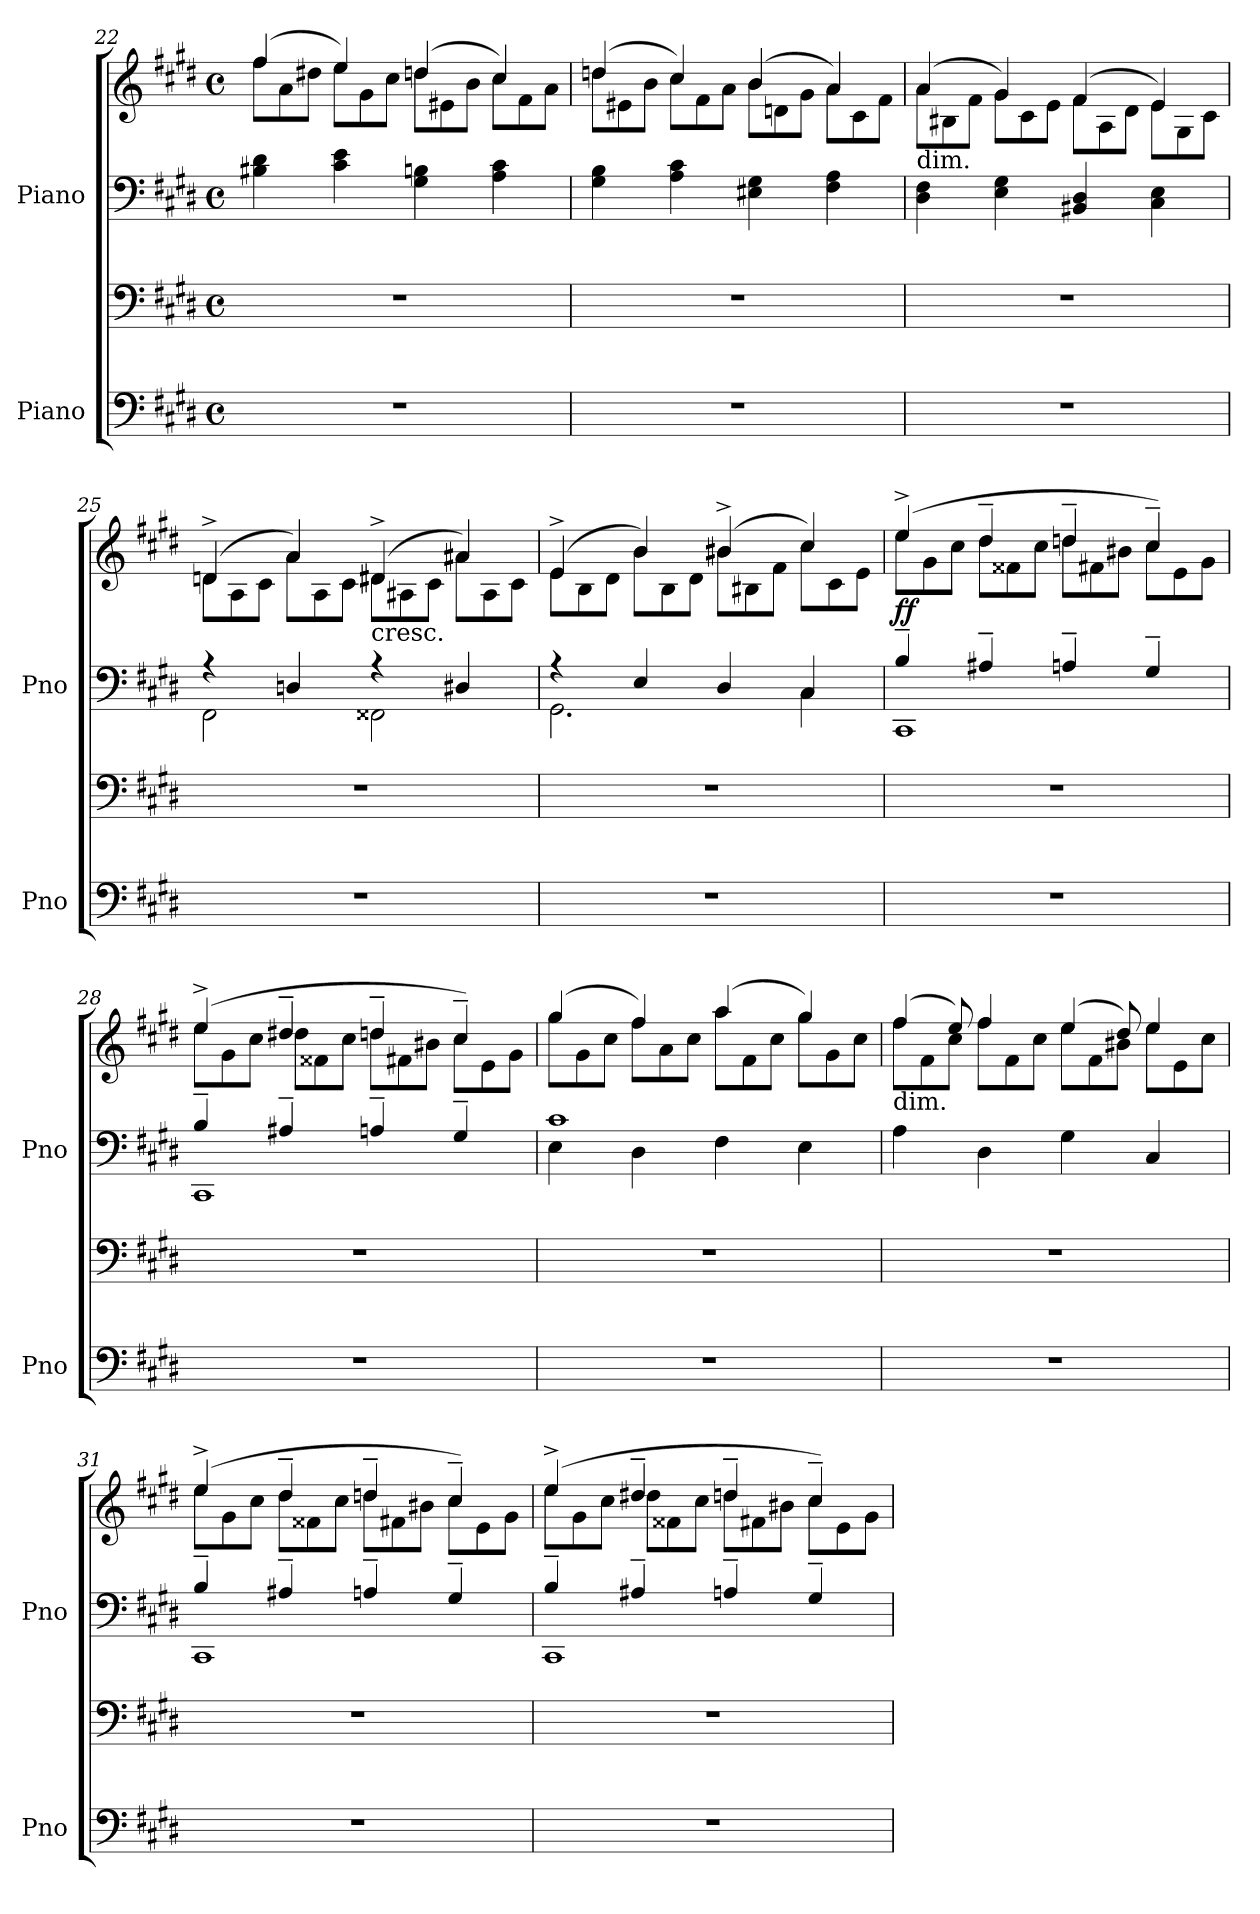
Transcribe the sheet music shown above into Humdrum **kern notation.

**kern	**kern	**kern	**kern	**dynam
*part2	*part2	*part1	*part1	*part1
*staff4	*staff3	*staff2	*staff1	*staff1/2
*I"Piano	*	*I"Piano	*	*
*I'Pno	*	*I'Pno	*	*
*clefF4	*clefF4	*clefF4	*clefG2	*
*k[f#c#g#d#]	*k[f#c#g#d#]	*k[f#c#g#d#]	*k[f#c#g#d#]	*
*E:	*E:	*E:	*E:	*
*M4/4	*M4/4	*M4/4	*M4/4	*
*met(c)	*met(c)	*met(c)	*met(c)	*
=22	=22	=22	=22	=22
*	*	*	*^	*
*	*	*	*	*Xtuplet	*
1r	1r	4B#X\ 4d#\	(4ff#/	12ff#\L	.
.	.	.	.	12a\	.
.	.	.	.	12dd#X\J	.
.	.	4c#\ 4e\	4ee/)	12ee\L	.
.	.	.	.	12g#\	.
.	.	.	.	12cc#\J	.
.	.	4G#\ 4Bn\	(4ddn/	12dd\L	.
.	.	.	.	12e#X\	.
.	.	.	.	12b\J	.
.	.	4A\ 4c#\	4cc#/)	12cc#\L	.
.	.	.	.	12f#\	.
.	.	.	.	12a\J	.
!!LO:LB:g=z	!!
=23	=23	=23	=23	=23	=23
1r	1r	4G#\ 4B\	(4ddn/	12dd\L	.
.	.	.	.	12e#X\	.
.	.	.	.	12b\J	.
.	.	4A\ 4c#\	4cc#/)	12cc#\L	.
.	.	.	.	12f#\	.
.	.	.	.	12a\J	.
.	.	4E#X\ 4G#\	(4b/	12b\L	.
.	.	.	.	12dn\	.
.	.	.	.	12g#\J	.
.	.	4F#\ 4A\	4a/)	12a\L	.
.	.	.	.	12c#\	.
.	.	.	.	12f#\J	.
=24	=24	=24	=24	=24	=24
!	!	!	!LO:TX:b:t=dim.	!	!
1r	1r	4D#\ 4F#\	(4a/	12a\L	.
.	.	.	.	12B#X\	.
.	.	.	.	12f#\J	.
.	.	4E\ 4G#\	4g#/)	12g#\L	.
.	.	.	.	12c#\	.
.	.	.	.	12e\J	.
.	.	4BB#X/ 4D#/	(4f#/	12f#\L	.
.	.	.	.	12A\	.
.	.	.	.	12d#\J	.
.	.	4C#\ 4E\	4e/)	12e\L	.
.	.	.	.	12G#\	.
.	.	.	.	12c#\J	.
=25	=25	=25	=25	=25	=25
*	*	*^	*	*	*
1r	1r	4rA	2FF#\	(4dn^/	12d\L	.
.	.	.	.	.	12A\	.
.	.	.	.	.	12c#\J	.
.	.	4Dn/	.	4a/)	12a\L	.
.	.	.	.	.	12A\	.
.	.	.	.	.	12c#\J	.
!	!	!	!	!LO:TX:b:t=cresc.	!	!
.	.	4rA	2FF##X\	(4d#X^/	12d#\L	.
.	.	.	.	.	12A#X\	.
.	.	.	.	.	12c#\J	.
.	.	4D#X/	.	4a#X/)	12a#\L	.
.	.	.	.	.	12A#\	.
.	.	.	.	.	12c#\J	.
!!LO:LB:g=z	!!
=26	=26	=26	=26	=26	=26	=26
1r	1r	4rA	2.GG#\	(4e^/	12e\L	.
.	.	.	.	.	12B\	.
.	.	.	.	.	12d#\J	.
.	.	4E/	.	4b/)	12b\L	.
.	.	.	.	.	12B\	.
.	.	.	.	.	12d#\J	.
.	.	4D#/	.	(4b#X^/	12b#\L	.
.	.	.	.	.	12B#X\	.
.	.	.	.	.	12f#\J	.
.	.	4C#/	4C#\	4cc#/)	12cc#\L	.
.	.	.	.	.	12c#\	.
.	.	.	.	.	12e\J	.
=27	=27	=27	=27	=27	=27	=27
!	!	!	!	!	!	!LO:DY:a=2
1r	1r	4B~/	1CC#	(4ee^/	12ee\L	ff
.	.	.	.	.	12g#\	.
.	.	.	.	.	12cc#\J	.
.	.	4A#X~/	.	4dd#~/	12dd#\L	.
.	.	.	.	.	12f##X\	.
.	.	.	.	.	12cc#\J	.
.	.	4An~/	.	4ddn~/	12dd\L	.
.	.	.	.	.	12f#X\	.
.	.	.	.	.	12b#X\J	.
.	.	4G#~/	.	4cc#~/)	12cc#\L	.
.	.	.	.	.	12e\	.
.	.	.	.	.	12g#\J	.
=28	=28	=28	=28	=28	=28	=28
1r	1r	4B~/	1CC#	(4ee^/	12ee\L	.
.	.	.	.	.	12g#\	.
.	.	.	.	.	12cc#\J	.
.	.	4A#X~/	.	4dd#X~/	12dd#\L	.
.	.	.	.	.	12f##X\	.
.	.	.	.	.	12cc#\J	.
.	.	4An~/	.	4ddn~/	12dd\L	.
.	.	.	.	.	12f#X\	.
.	.	.	.	.	12b#X\J	.
.	.	4G#~/	.	4cc#~/)	12cc#\L	.
.	.	.	.	.	12e\	.
.	.	.	.	.	12g#\J	.
!!LO:PB:g=z	!!
=29	=29	=29	=29	=29	=29	=29
1r	1r	1c#	4E\	(4gg#/	12gg#\L	.
.	.	.	.	.	12g#\	.
.	.	.	.	.	12cc#\J	.
.	.	.	4D#\	4ff#/)	12ff#\L	.
.	.	.	.	.	12a\	.
.	.	.	.	.	12cc#\J	.
.	.	.	4F#\	(4aa/	12aa\L	.
.	.	.	.	.	12f#\	.
.	.	.	.	.	12cc#\J	.
.	.	.	4E\	4gg#/)	12gg#\L	.
.	.	.	.	.	12g#\	.
.	.	.	.	.	12cc#\J	.
*	*	*v	*v	*	*	*
=30	=30	=30	=30	=30	=30
!	!	!	!LO:TX:b:t=dim.	!	!
1r	1r	4A\	(6ff#/	12ff#\L	.
.	.	.	.	12f#\	.
.	.	.	12ee/)	12cc#\J	.
.	.	4D#\	4ff#/	12ff#\L	.
.	.	.	.	12f#\	.
.	.	.	.	12cc#\J	.
.	.	4G#\	(6ee/	12ee\L	.
.	.	.	.	12f#\	.
.	.	.	12dd#/)	12b#X\J	.
.	.	4C#/	4ee/	12ee\L	.
.	.	.	.	12e\	.
.	.	.	.	12cc#\J	.
=31	=31	=31	=31	=31	=31
*	*	*^	*	*	*
1r	1r	4B~/	1CC#	(4ee^/	12ee\L	.
.	.	.	.	.	12g#\	.
.	.	.	.	.	12cc#\J	.
.	.	4A#X~/	.	4dd#~/	12dd#\L	.
.	.	.	.	.	12f##X\	.
.	.	.	.	.	12cc#\J	.
.	.	4An~/	.	4ddn~/	12dd\L	.
.	.	.	.	.	12f#X\	.
.	.	.	.	.	12b#X\J	.
.	.	4G#~/	.	4cc#~/)	12cc#\L	.
.	.	.	.	.	12e\	.
.	.	.	.	.	12g#\J	.
!!LO:LB:g=z	!!
=32	=32	=32	=32	=32	=32	=32
1r	1r	4B~/	1CC#	(4ee^/	12ee\L	.
.	.	.	.	.	12g#\	.
.	.	.	.	.	12cc#\J	.
.	.	4A#X~/	.	4dd#X~/	12dd#\L	.
.	.	.	.	.	12f##X\	.
.	.	.	.	.	12cc#\J	.
.	.	4An~/	.	4ddn~/	12dd\L	.
.	.	.	.	.	12f#X\	.
.	.	.	.	.	12b#X\J	.
.	.	4G#~/	.	4cc#~/)	12cc#\L	.
.	.	.	.	.	12e\	.
.	.	.	.	.	12g#\J	.
*	*	*v	*v	*	*	*
*	*	*	*v	*v	*
=	=	=	=	=
*-	*-	*-	*-	*-
